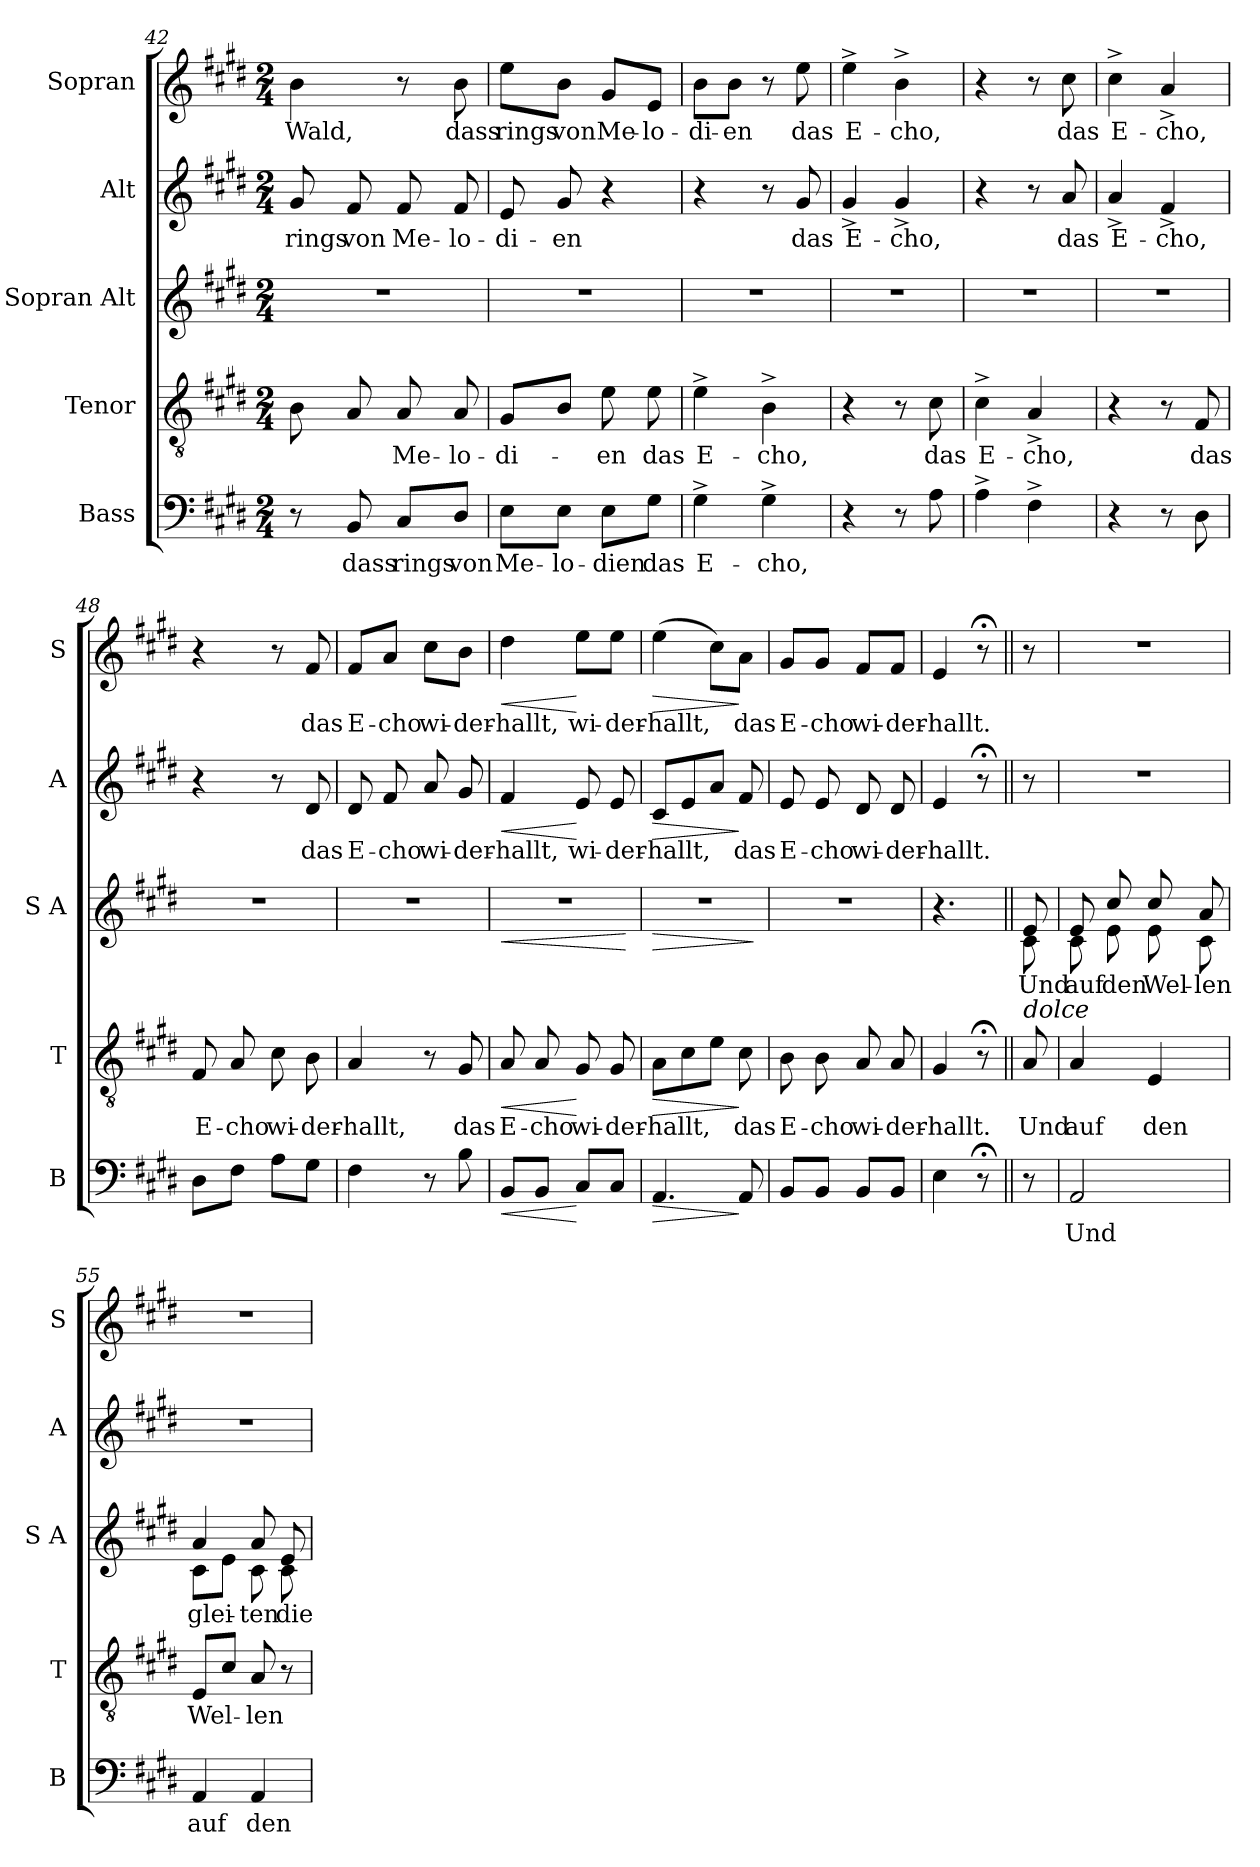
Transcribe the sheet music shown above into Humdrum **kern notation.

**kern	**text	**dynam	**kern	**text	**dynam	**kern	**text	**dynam	**kern	**text	**dynam	**kern	**text	**dynam
*part5	*part5	*part5	*part4	*part4	*part4	*part3	*part3	*part3	*part2	*part2	*part2	*part1	*part1	*part1
*staff5	*staff5	*staff5	*staff4	*staff4	*staff4	*staff3	*staff3	*staff3	*staff2	*staff2	*staff2	*staff1	*staff1	*staff1
*I"Bass	*	*	*I"Tenor	*	*	*I"Sopran Alt	*	*	*I"Alt	*	*	*I"Sopran	*	*
*I'B	*	*	*I'T	*	*	*I'S A	*	*	*I'A	*	*	*I'S	*	*
!!LO:LB:g=z
*clefF4	*	*	*clefGv2	*	*	*clefG2	*	*	*clefG2	*	*	*clefG2	*	*
*k[f#c#g#d#]	*	*	*k[f#c#g#d#]	*	*	*k[f#c#g#d#]	*	*	*k[f#c#g#d#]	*	*	*k[f#c#g#d#]	*	*
*M2/4	*	*	*M2/4	*	*	*M2/4	*	*	*M2/4	*	*	*M2/4	*	*
=42	=42	=42	=42	=42	=42	=42	=42	=42	=42	=42	=42	=42	=42	=42
!	!	!	!	!	!	!	!	!	!	!LO:LY:b	!	!	!LO:LY:b	!
8r	.	.	8B\	.	.	2r	.	.	8g#/	rings	.	4b\	Wald,	.
!	!LO:LY:b	!	!	!	!	!	!	!	!	!LO:LY:b	!	!	!	!
8BB/	dass	.	8A/	.	.	.	.	.	8f#/	von	.	.	.	.
!	!LO:LY:b	!	!	!LO:LY:b	!	!	!	!	!	!LO:LY:b	!	!	!	!
8C#/L	rings	.	8A/	Me-	.	.	.	.	8f#/	Me-	.	8r	.	.
!	!LO:LY:b	!	!	!LO:LY:b	!	!	!	!	!	!LO:LY:b	!	!	!LO:LY:b	!
8D#/J	von	.	8A/	-lo-	.	.	.	.	8f#/	-lo-	.	8b\	dass	.
=43	=43	=43	=43	=43	=43	=43	=43	=43	=43	=43	=43	=43	=43	=43
!	!LO:LY:b	!	!	!LO:LY:b	!	!	!	!	!	!LO:LY:b	!	!	!LO:LY:b	!
8E\L	Me-	.	8G#/L	-di-	.	2r	.	.	8e/	-di-	.	8ee\L	rings	.
!	!LO:LY:b	!	!	!	!	!	!	!	!	!LO:LY:b	!	!	!LO:LY:b	!
8E\J	-lo-	.	8B/J	.	.	.	.	.	8g#/	-en	.	8b\J	von	.
!	!LO:LY:b	!	!	!LO:LY:b	!	!	!	!	!	!	!	!	!LO:LY:b	!
8E\L	-dien	.	8e\	-en	.	.	.	.	4r	.	.	8g#/L	Me-	.
!	!LO:LY:b	!	!	!LO:LY:b	!	!	!	!	!	!	!	!	!LO:LY:b	!
8G#\J	das	.	8e\	das	.	.	.	.	.	.	.	8e/J	-lo-	.
=44	=44	=44	=44	=44	=44	=44	=44	=44	=44	=44	=44	=44	=44	=44
!	!LO:LY:b	!	!	!LO:LY:b	!	!	!	!	!	!	!	!	!LO:LY:b	!
4G#^\	E-	.	4e^\	E-	.	2r	.	.	4r	.	.	8b\L	-di-	.
!	!	!	!	!	!	!	!	!	!	!	!	!	!LO:LY:b	!
.	.	.	.	.	.	.	.	.	.	.	.	8b\J	-en	.
!	!LO:LY:b	!	!	!LO:LY:b	!	!	!	!	!	!	!	!	!	!
4G#^\	-cho,	.	4B^\	-cho,	.	.	.	.	8r	.	.	8r	.	.
!	!	!	!	!	!	!	!	!	!	!LO:LY:b	!	!	!LO:LY:b	!
.	.	.	.	.	.	.	.	.	8g#/	das	.	8ee\	das	.
=45	=45	=45	=45	=45	=45	=45	=45	=45	=45	=45	=45	=45	=45	=45
!	!	!	!	!	!	!	!	!	!	!LO:LY:b	!	!	!LO:LY:b	!
4r	.	.	4r	.	.	2r	.	.	4g#^/	E-	.	4ee^\	E-	.
!	!	!	!	!	!	!	!	!	!	!LO:LY:b	!	!	!LO:LY:b	!
8r	.	.	8r	.	.	.	.	.	4g#^/	-cho,	.	4b^\	-cho,	.
!	!	!	!	!LO:LY:b	!	!	!	!	!	!	!	!	!	!
8A\	.	.	8c#\	das	.	.	.	.	.	.	.	.	.	.
=46	=46	=46	=46	=46	=46	=46	=46	=46	=46	=46	=46	=46	=46	=46
!	!	!	!	!LO:LY:b	!	!	!	!	!	!	!	!	!	!
4A^\	.	.	4c#^\	E-	.	2r	.	.	4r	.	.	4r	.	.
!	!	!	!	!LO:LY:b	!	!	!	!	!	!	!	!	!	!
4F#^\	.	.	4A^/	-cho,	.	.	.	.	8r	.	.	8r	.	.
!	!	!	!	!	!	!	!	!	!	!LO:LY:b	!	!	!LO:LY:b	!
.	.	.	.	.	.	.	.	.	8a/	das	.	8cc#\	das	.
=47	=47	=47	=47	=47	=47	=47	=47	=47	=47	=47	=47	=47	=47	=47
!	!	!	!	!	!	!	!	!	!	!LO:LY:b	!	!	!LO:LY:b	!
4r	.	.	4r	.	.	2r	.	.	4a^/	E-	.	4cc#^\	E-	.
!	!	!	!	!	!	!	!	!	!	!LO:LY:b	!	!	!LO:LY:b	!
8r	.	.	8r	.	.	.	.	.	4f#^/	-cho,	.	4a^/	-cho,	.
!	!	!	!	!LO:LY:b	!	!	!	!	!	!	!	!	!	!
8D#\	.	.	8F#/	das	.	.	.	.	.	.	.	.	.	.
!!LO:LB:g=z
=48	=48	=48	=48	=48	=48	=48	=48	=48	=48	=48	=48	=48	=48	=48
!	!	!	!	!LO:LY:b	!	!	!	!	!	!	!	!	!	!
8D#\L	.	.	8F#/	E-	.	2r	.	.	4r	.	.	4r	.	.
!	!	!	!	!LO:LY:b	!	!	!	!	!	!	!	!	!	!
8F#\J	.	.	8A/	-cho	.	.	.	.	.	.	.	.	.	.
!	!	!	!	!LO:LY:b	!	!	!	!	!	!	!	!	!	!
8A\L	.	.	8c#\	wi-	.	.	.	.	8r	.	.	8r	.	.
!	!	!	!	!LO:LY:b	!	!	!	!	!	!LO:LY:b	!	!	!LO:LY:b	!
8G#\J	.	.	8B\	-der-	.	.	.	.	8d#/	das	.	8f#/	das	.
=49	=49	=49	=49	=49	=49	=49	=49	=49	=49	=49	=49	=49	=49	=49
!	!	!	!	!LO:LY:b	!	!	!	!	!	!LO:LY:b	!	!	!LO:LY:b	!
4F#\	.	.	4A/	-hallt,	.	2r	.	.	8d#/	E-	.	8f#/L	E-	.
!	!	!	!	!	!	!	!	!	!	!LO:LY:b	!	!	!LO:LY:b	!
.	.	.	.	.	.	.	.	.	8f#/	-cho	.	8a/J	-cho	.
!	!	!	!	!	!	!	!	!	!	!LO:LY:b	!	!	!LO:LY:b	!
8r	.	.	8r	.	.	.	.	.	8a/	wi-	.	8cc#\L	wi-	.
!	!	!	!	!LO:LY:b	!	!	!	!	!	!LO:LY:b	!	!	!LO:LY:b	!
8B\	.	.	8G#/	das	.	.	.	.	8g#/	-der-	.	8b\J	-der-	.
=50	=50	=50	=50	=50	=50	=50	=50	=50	=50	=50	=50	=50	=50	=50
!	!	!LO:HP:b	!	!LO:LY:b	!LO:HP:b	!	!	!LO:HP:b	!	!LO:LY:b	!LO:HP:b	!	!LO:LY:b	!LO:HP:b
8BB/L	.	<	8A/	E-	<	2r	.	<	4f#/	-hallt,	<	4dd#\	-hallt,	<
!	!	!	!	!LO:LY:b	!	!	!	!	!	!	!	!	!	!
8BB/J	.	.	8A/	-cho	.	.	.	.	.	.	.	.	.	.
!	!	!	!	!LO:LY:b	!	!	!	!	!	!LO:LY:b	!	!	!LO:LY:b	!
8C#/L	.	[	8G#/	wi-	[	.	.	.	8e/	wi-	[	8ee\L	wi-	[
!	!	!	!	!LO:LY:b	!	!	!	!	!	!LO:LY:b	!	!	!LO:LY:b	!
8C#/J	.	.	8G#/	-der-	.	.	.	.	8e/	-der-	.	8ee\J	-der-	.
.	.	.	.	.	.	.	.	[	.	.	.	.	.	.
=51	=51	=51	=51	=51	=51	=51	=51	=51	=51	=51	=51	=51	=51	=51
!	!	!LO:HP:b	!	!LO:LY:b	!LO:HP:b	!	!	!LO:HP:b	!	!LO:LY:b	!LO:HP:b	!	!LO:LY:b	!LO:HP:b
4.AA/	.	>	8A\L	-hallt,	>	2r	.	>	8c#/L	-hallt,	>	(4ee\	-hallt,	>
.	.	.	8c#\	.	.	.	.	.	8e/	.	.	.	.	.
.	.	.	8e\J	.	.	.	.	.	8a/J	.	.	8cc#\L)	.	.
!	!	!	!	!LO:LY:b	!	!	!	!	!	!LO:LY:b	!	!	!LO:LY:b	!
8AA/	.	]	8c#\	das	]	.	.	.	8f#/	das	]	8a\J	das	]
.	.	.	.	.	.	.	.	]	.	.	.	.	.	.
=52	=52	=52	=52	=52	=52	=52	=52	=52	=52	=52	=52	=52	=52	=52
!	!	!	!	!LO:LY:b	!	!	!	!	!	!LO:LY:b	!	!	!LO:LY:b	!
8BB/L	.	.	8B\	E-	.	2r	.	.	8e/	E-	.	8g#/L	E-	.
!	!	!	!	!LO:LY:b	!	!	!	!	!	!LO:LY:b	!	!	!LO:LY:b	!
8BB/J	.	.	8B\	-cho	.	.	.	.	8e/	-cho	.	8g#/J	-cho	.
!	!	!	!	!LO:LY:b	!	!	!	!	!	!LO:LY:b	!	!	!LO:LY:b	!
8BB/L	.	.	8A/	wi-	.	.	.	.	8d#/	wi-	.	8f#/L	wi-	.
!	!	!	!	!LO:LY:b	!	!	!	!	!	!LO:LY:b	!	!	!LO:LY:b	!
8BB/J	.	.	8A/	-der-	.	.	.	.	8d#/	-der-	.	8f#/J	-der-	.
=53	=53	=53	=53	=53	=53	=53	=53	=53	=53	=53	=53	=53	=53	=53
!	!	!	!	!LO:LY:b	!	!	!	!	!	!LO:LY:b	!	!	!LO:LY:b	!
4E\	.	.	4G#/	-hallt.	.	4.r	.	.	4e/	-hallt.	.	4e/	-hallt.	.
8r;<	.	.	8r;<	.	.	.	.	.	8r;<	.	.	8r;<	.	.
!!LO:PB:g=z
=53X4||	=53X4||	=53X4||	=53X4||	=53X4||	=53X4||	=53X4||	=53X4||	=53X4||	=53X4||	=53X4||	=53X4||	=53X4||	=53X4||	=53X4||
!	!	!	!	!	!	!LO:TX:a:i:t=dolce	!	!	!	!	!	!	!	!
!	!	!	!LO:TX:a:i:t=dolce	!	!	!	!	!	!	!	!	!	!	!
!	!	!	!	!LO:LY:b	!	!	!LO:LY:b	!	!	!	!	!	!	!
*	*	*	*	*	*	*^	*	*	*	*	*	*	*	*
8r	.	.	8A/	Und	.	8e/	8c#\	Und	.	8r	.	.	8r	.	.
=54	=54	=54	=54	=54	=54	=54	=54	=54	=54	=54	=54	=54	=54	=54	=54
!	!LO:LY:b	!	!	!LO:LY:b	!	!	!	!LO:LY:b	!	!	!	!	!	!	!
2AA/	Und	.	4A/	auf	.	8e/	8c#\	auf	.	2r	.	.	2r	.	.
!	!	!	!	!	!	!	!	!LO:LY:b	!	!	!	!	!	!	!
.	.	.	.	.	.	8cc#/	8e\	den	.	.	.	.	.	.	.
!	!	!	!	!LO:LY:b	!	!	!	!LO:LY:b	!	!	!	!	!	!	!
.	.	.	4E/	den	.	8cc#/	8e\	Wel-	.	.	.	.	.	.	.
!	!	!	!	!	!	!	!	!LO:LY:b	!	!	!	!	!	!	!
.	.	.	.	.	.	8a/	8c#\	-len	.	.	.	.	.	.	.
=55	=55	=55	=55	=55	=55	=55	=55	=55	=55	=55	=55	=55	=55	=55	=55
!	!LO:LY:b	!	!	!LO:LY:b	!	!	!	!LO:LY:b	!	!	!	!	!	!	!
4AA/	auf	.	8E/L	Wel-	.	4a/	8c#\L	glei-	.	2r	.	.	2r	.	.
.	.	.	8c#/J	.	.	.	8e\J	.	.	.	.	.	.	.	.
!	!LO:LY:b	!	!	!LO:LY:b	!	!	!	!LO:LY:b	!	!	!	!	!	!	!
4AA/	den	.	8A/	-len	.	8a/	8c#\	-ten	.	.	.	.	.	.	.
!	!	!	!	!	!	!	!	!LO:LY:b	!	!	!	!	!	!	!
.	.	.	8r	.	.	8e/	8c#\	die	.	.	.	.	.	.	.
*	*	*	*	*	*	*v	*v	*	*	*	*	*	*	*	*
=	=	=	=	=	=	=	=	=	=	=	=	=	=	=
*-	*-	*-	*-	*-	*-	*-	*-	*-	*-	*-	*-	*-	*-	*-
